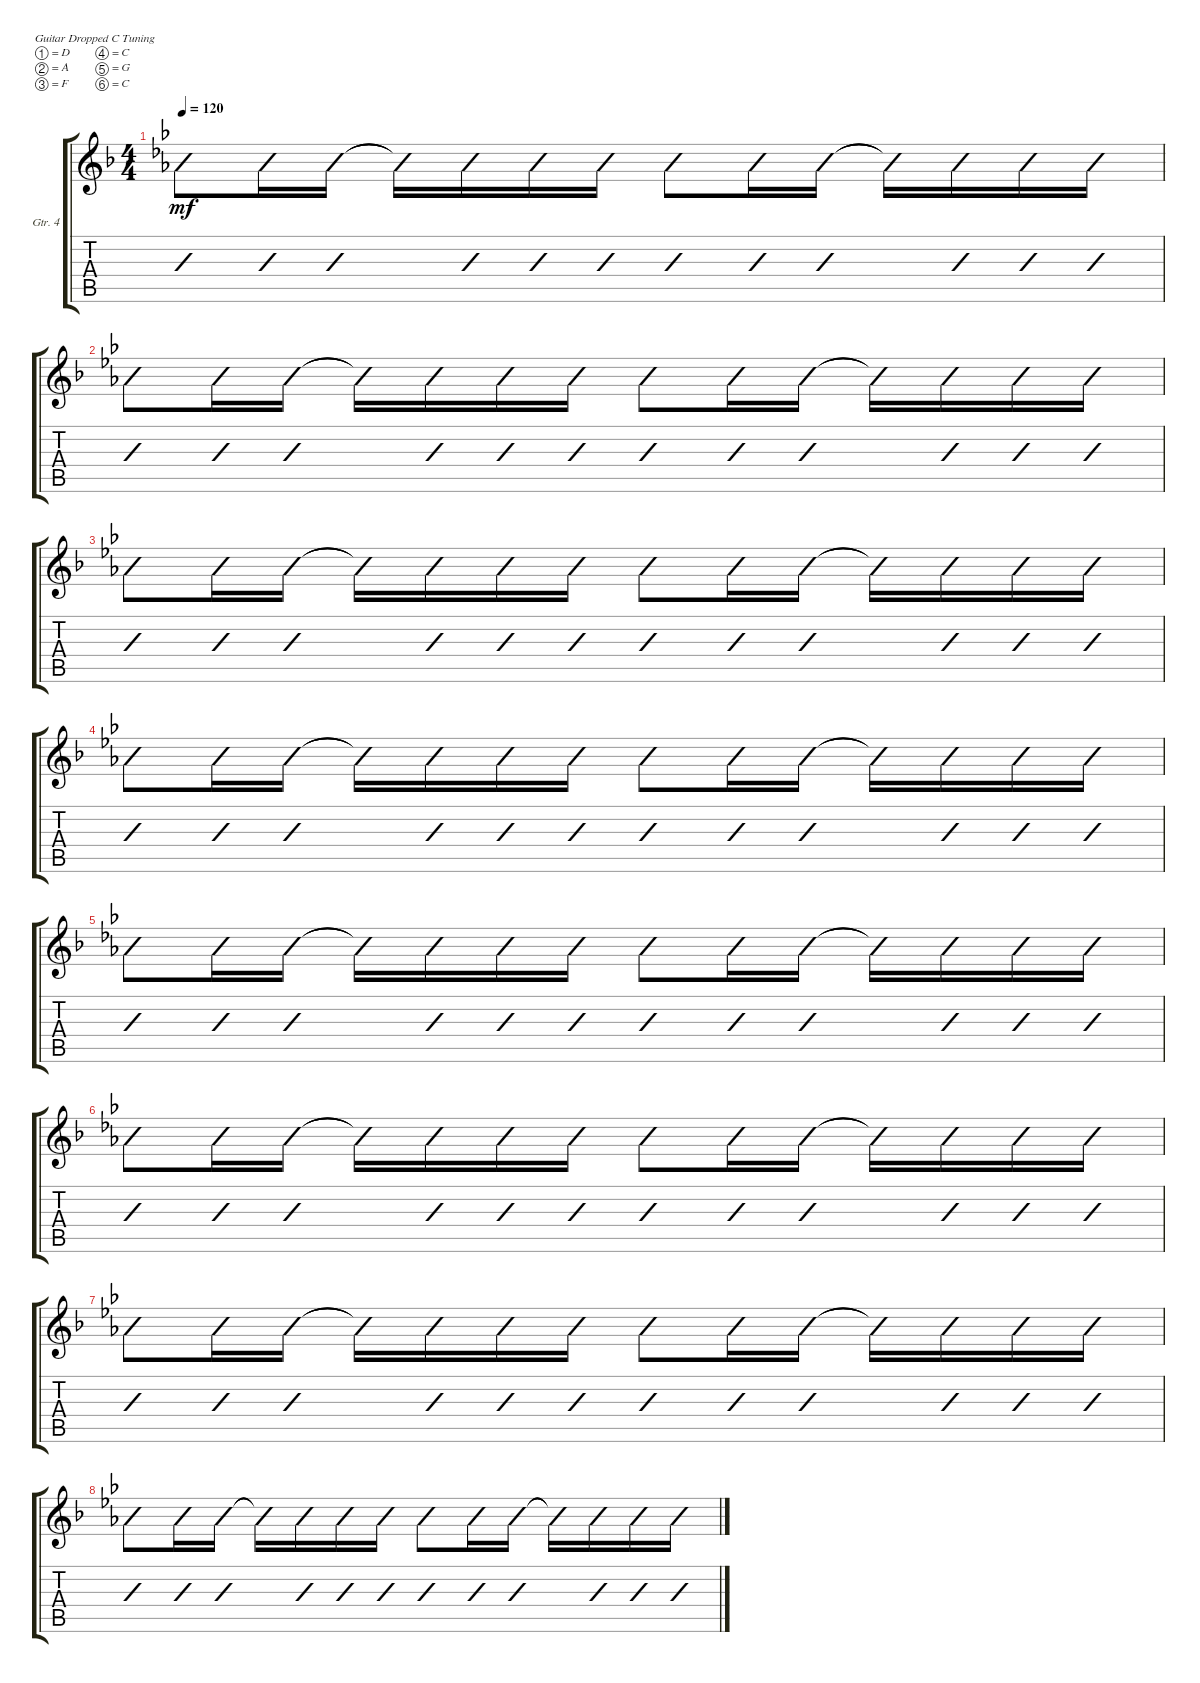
\defaultSystemsLayout 4
\bracketExtendMode groupsimilarinstruments
\firstSystemTrackNameOrientation horizontal
\otherSystemsTrackNameOrientation horizontal
\track ("Electric Guitar" "Gtr. 4") {instrument distortionguitar}
\staff {score tabs}
\tuning (D4 A3 F3 C3 G2 C2)
\ts (4 4)
\tempo 120
\clef g2
\ks f
(6.1 4.2 3.3).8{dy mf slashed} (6.1 4.2 3.3).16{slashed} (6.1 4.2 3.3).16{slashed} (3.3{t} 4.2{t} 6.1{t}).16{slashed} (6.1 4.2 3.3).16{slashed} (6.1 4.2 3.3).16{slashed} (6.1 4.2 3.3).16{slashed} (5.1 4.2 2.3).8{slashed} (5.1 4.2 2.3).16{slashed} (5.1 4.2 2.3).16{slashed} (2.3{t} 4.2{t} 5.1{t}).16{slashed} (5.1 2.3 4.2).16{slashed} (5.1 2.3 4.2).16{slashed} (5.1 4.2 2.3).16{slashed} |
(6.1 6.2 3.3).8{slashed} (6.1 6.2 3.3).16{slashed} (6.1 6.2 3.3).16{slashed} (3.3{t} 6.1{t} 6.2{t}).16{slashed} (6.1 3.2 3.3).16{slashed} (6.1 3.2 3.3).16{slashed} (6.1 3.2 3.3).16{slashed} (5.1 3.2 2.3).8{slashed} (5.1 3.2 2.3).16{slashed} (5.1 3.2 2.3).16{slashed} (2.3{t} 3.2{t} 5.1{t}).16{slashed} (5.1 2.3 3.2).16{slashed} (5.1 2.3 3.2).16{slashed} (5.1 3.2 2.3).16{slashed} |
(6.1 6.2 3.3).8{slashed} (6.1 6.2 3.3).16{slashed} (6.1 6.2 3.3).16{slashed} (3.3{t} 6.1{t} 6.2{t}).16{slashed} (6.1 3.2 3.3).16{slashed} (6.1 3.2 3.3).16{slashed} (6.1 3.2 3.3).16{slashed} (5.1 3.2 2.3).8{slashed} (5.1 3.2 2.3).16{slashed} (5.1 3.2 2.3).16{slashed} (2.3{t} 3.2{t} 5.1{t}).16{slashed} (5.1 2.3 3.2).16{slashed} (5.1 2.3 3.2).16{slashed} (5.1 3.2 2.3).16{slashed} |
(6.1 6.2 3.3).8{slashed} (6.1 6.2 3.3).16{slashed} (6.1 6.2 3.3).16{slashed} (3.3{t} 6.1{t} 6.2{t}).16{slashed} (6.1 3.2 3.3).16{slashed} (6.1 3.2 3.3).16{slashed} (6.1 3.2 3.3).16{slashed} (5.1 3.2 2.3).8{slashed} (5.1 3.2 2.3).16{slashed} (5.1 3.2 2.3).16{slashed} (2.3{t} 3.2{t} 5.1{t}).16{slashed} (5.1 2.3 3.2).16{slashed} (5.1 2.3 3.2).16{slashed} (5.1 3.2 2.3).16{slashed} |
(6.1 4.2 3.3).8{slashed} (6.1 4.2 3.3).16{slashed} (6.1 4.2 3.3).16{slashed} (3.3{t} 4.2{t} 6.1{t}).16{slashed} (6.1 4.2 3.3).16{slashed} (6.1 4.2 3.3).16{slashed} (6.1 4.2 3.3).16{slashed} (5.1 4.2 2.3).8{slashed} (5.1 4.2 2.3).16{slashed} (5.1 4.2 2.3).16{slashed} (2.3{t} 4.2{t} 5.1{t}).16{slashed} (5.1 2.3 4.2).16{slashed} (5.1 2.3 4.2).16{slashed} (5.1 4.2 2.3).16{slashed} |
(6.1 4.2 3.3).8{slashed} (6.1 4.2 3.3).16{slashed} (6.1 4.2 3.3).16{slashed} (3.3{t} 4.2{t} 6.1{t}).16{slashed} (6.1 4.2 3.3).16{slashed} (6.1 4.2 3.3).16{slashed} (6.1 4.2 3.3).16{slashed} (5.1 4.2 2.3).8{slashed} (5.1 4.2 2.3).16{slashed} (5.1 4.2 2.3).16{slashed} (2.3{t} 4.2{t} 5.1{t}).16{slashed} (5.1 2.3 4.2).16{slashed} (5.1 2.3 4.2).16{slashed} (5.1 4.2 2.3).16{slashed} |
(6.1 6.2 3.3).8{slashed} (6.1 6.2 3.3).16{slashed} (6.1 6.2 3.3).16{slashed} (3.3{t} 6.1{t} 6.2{t}).16{slashed} (6.1 3.2 3.3).16{slashed} (6.1 3.2 3.3).16{slashed} (6.1 3.2 3.3).16{slashed} (5.1 3.2 2.3).8{slashed} (5.1 3.2 2.3).16{slashed} (5.1 3.2 2.3).16{slashed} (2.3{t} 3.2{t} 5.1{t}).16{slashed} (5.1 2.3 3.2).16{slashed} (5.1 2.3 3.2).16{slashed} (5.1 3.2 2.3).16{slashed} |
(6.1 6.2 3.3).8{slashed} (6.1 6.2 3.3).16{slashed} (6.1 6.2 3.3).16{slashed} (3.3{t} 6.1{t} 6.2{t}).16{slashed} (6.1 3.2 3.3).16{slashed} (6.1 3.2 3.3).16{slashed} (6.1 3.2 3.3).16{slashed} (5.1 3.2 2.3).8{slashed} (5.1 3.2 2.3).16{slashed} (5.1 3.2 2.3).16{slashed} (2.3{t} 3.2{t} 5.1{t}).16{slashed} (5.1 2.3 3.2).16{slashed} (5.1 2.3 3.2).16{slashed} (5.1 3.2 2.3).16{slashed}
